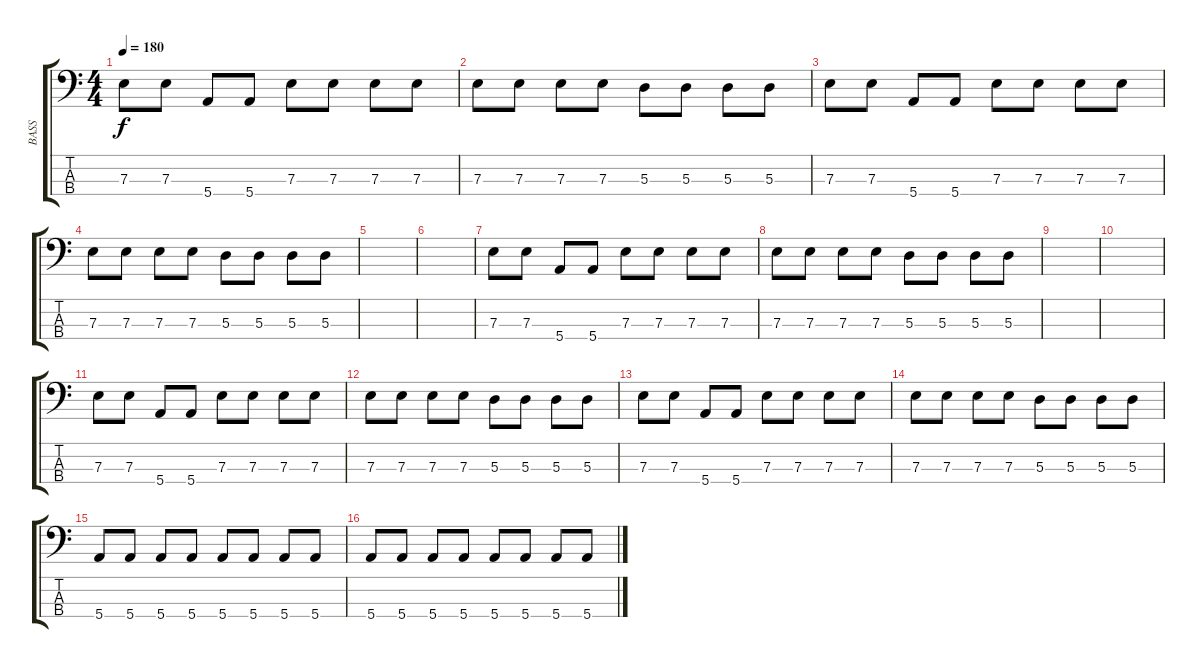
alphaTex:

\track ("BASS" "BASS") {instrument electricbasspick}
\staff {score tabs}
\tuning (G2 D2 A1 E1) {hide}
\ts (4 4)
\tempo 180
\clef f4
\ks c
7.3.8{dy f} 7.3.8 5.4.8 5.4.8 7.3.8 7.3.8 7.3.8 7.3.8 |
7.3.8 7.3.8 7.3.8 7.3.8 5.3.8 5.3.8 5.3.8 5.3.8 |
7.3.8 7.3.8 5.4.8 5.4.8 7.3.8 7.3.8 7.3.8 7.3.8 |
7.3.8 7.3.8 7.3.8 7.3.8 5.3.8 5.3.8 5.3.8 5.3.8 |
|
|
7.3.8 7.3.8 5.4.8 5.4.8 7.3.8 7.3.8 7.3.8 7.3.8 |
7.3.8 7.3.8 7.3.8 7.3.8 5.3.8 5.3.8 5.3.8 5.3.8 |
|
|
7.3.8 7.3.8 5.4.8 5.4.8 7.3.8 7.3.8 7.3.8 7.3.8 |
7.3.8 7.3.8 7.3.8 7.3.8 5.3.8 5.3.8 5.3.8 5.3.8 |
7.3.8 7.3.8 5.4.8 5.4.8 7.3.8 7.3.8 7.3.8 7.3.8 |
7.3.8 7.3.8 7.3.8 7.3.8 5.3.8 5.3.8 5.3.8 5.3.8 |
5.4.8 5.4.8 5.4.8 5.4.8 5.4.8 5.4.8 5.4.8 5.4.8 |
5.4.8 5.4.8 5.4.8 5.4.8 5.4.8 5.4.8 5.4.8 5.4.8
